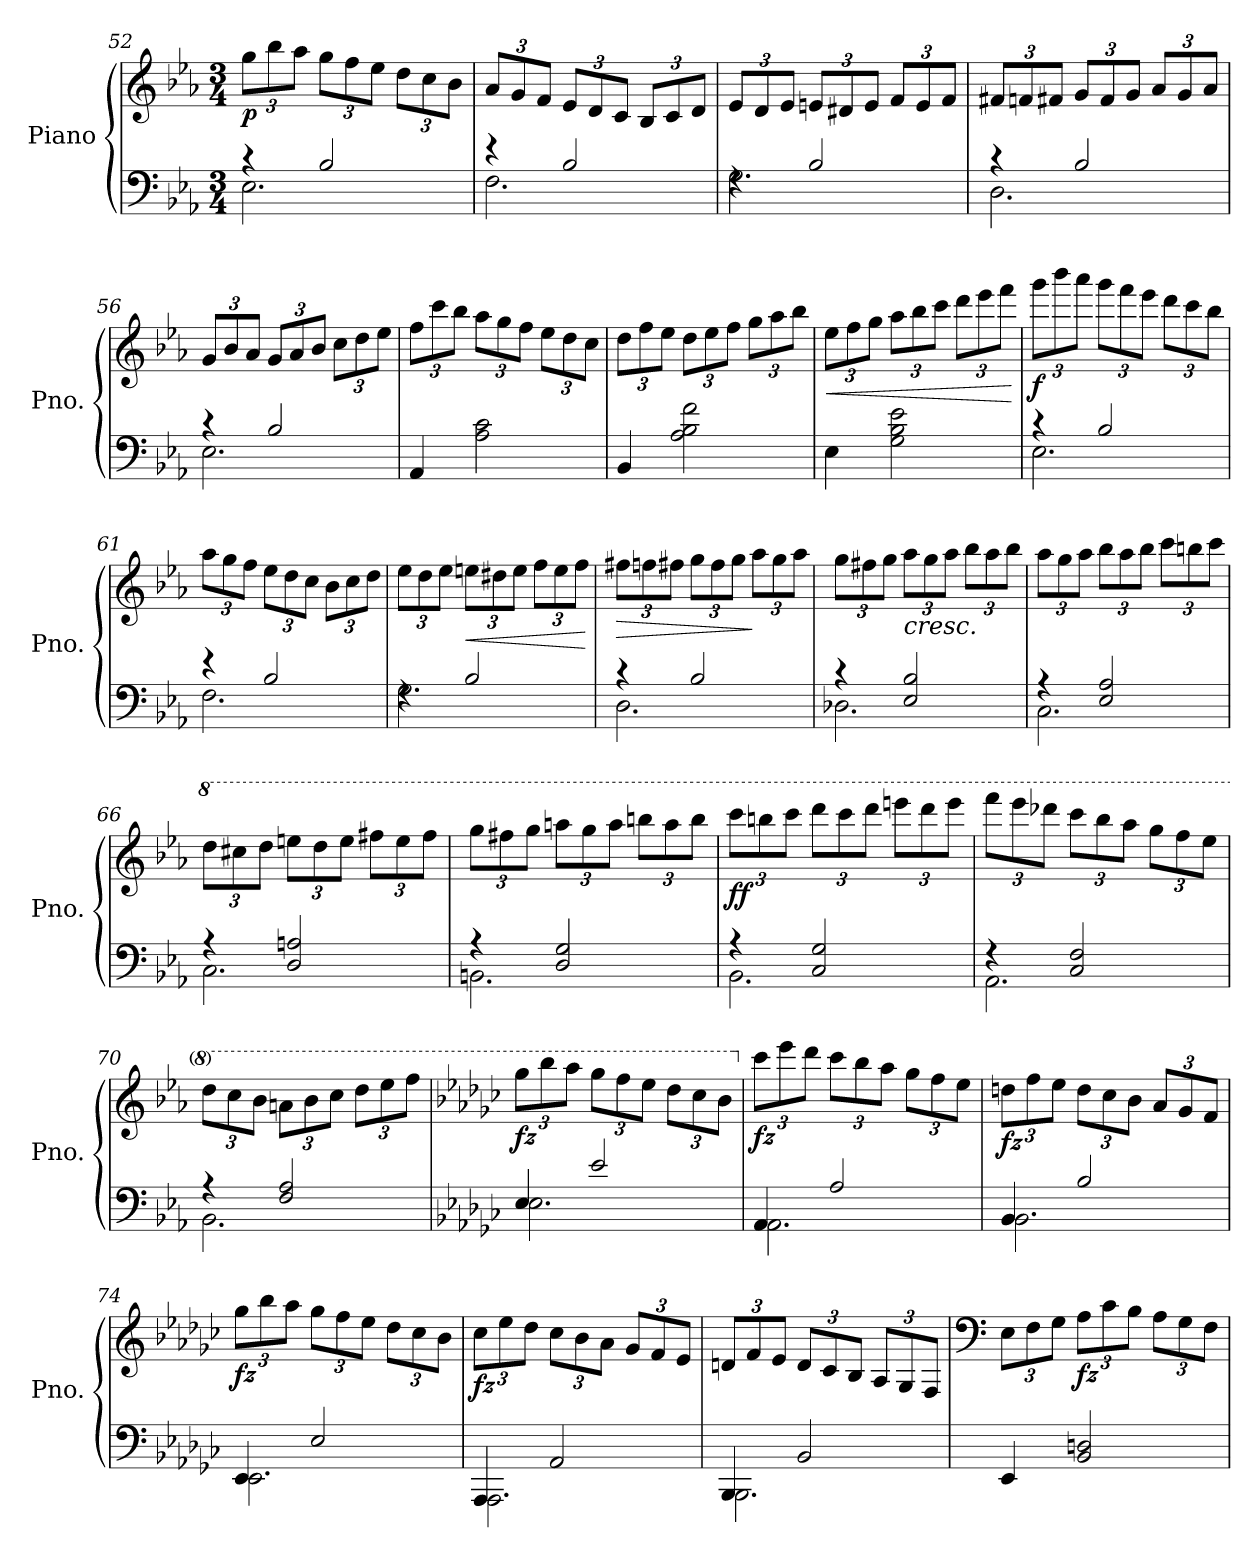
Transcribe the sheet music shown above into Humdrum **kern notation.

**kern	**kern	**dynam
*part1	*part1	*part1
*staff2	*staff1	*staff1/2
*I"Piano	*	*
*I'Pno.	*	*
!!LO:LB:g=z
*clefF4	*clefG2	*
*k[b-e-a-]	*k[b-e-a-]	*
*M3/4	*M3/4	*
=52	=52	=52
*^	*	*
*	*	*Xbrackettup	*
!	!	!	!LO:DY:b
4r	2.E-\	12gg\L	p
.	.	12bb-\	.
.	.	12aa-\J	.
2B-/	.	12gg\L	.
.	.	12ff\	.
.	.	12ee-\J	.
.	.	12dd\L	.
.	.	12cc\	.
.	.	12b-\J	.
=53	=53	=53	=53
4r	2.F\	12a-/L	.
.	.	12g/	.
.	.	12f/J	.
2B-/	.	12e-/L	.
.	.	12d/	.
.	.	12c/J	.
.	.	12B-/L	.
.	.	12c/	.
.	.	12d/J	.
=54	=54	=54	=54
4rF	2.G\	12e-/L	.
.	.	12d/	.
.	.	12e-/J	.
2B-/	.	12en/L	.
.	.	12d#X/	.
.	.	12e/J	.
.	.	12f/L	.
.	.	12e/	.
.	.	12f/J	.
=55	=55	=55	=55
4r	2.D\	12f#X/L	.
.	.	12fn/	.
.	.	12f#X/J	.
2B-/	.	12g/L	.
.	.	12f#/	.
.	.	12g/J	.
.	.	12a-/L	.
.	.	12g/	.
.	.	12a-/J	.
=56	=56	=56	=56
4r	2.E-\	12g/L	.
.	.	12b-/	.
.	.	12a-/J	.
2B-/	.	12g/L	.
.	.	12a-/	.
.	.	12b-/J	.
.	.	12cc\L	.
.	.	12dd\	.
.	.	12ee-\J	.
*v	*v	*	*
!!LO:LB:g=z
=57	=57	=57
4AA-/	12ff\L	.
.	12ccc\	.
.	12bb-\J	.
2A-\ 2c\	12aa-\L	.
.	12gg\	.
.	12ff\J	.
.	12ee-\L	.
.	12dd\	.
.	12cc\J	.
=58	=58	=58
4BB-/	12dd\L	.
.	12ff\	.
.	12ee-\J	.
2A-\ 2B-\ 2f\	12dd\L	.
.	12ee-\	.
.	12ff\J	.
.	12gg\L	.
.	12aa-\	.
.	12bb-\J	.
=59	=59	=59
!	!	!LO:HP:b
4E-\	12ee-\L	<
.	12ff\	.
.	12gg\J	.
2G\ 2B-\ 2e-\	12aa-\L	.
.	12bb-\	.
.	12ccc\J	.
.	12ddd\L	.
.	12eee-\	.
.	12fff\J	.
.	.	[
=60	=60	=60
*^	*	*
!	!	!	!LO:DY:b
4r	2.E-\	12ggg\L	f
.	.	12bbb-\	.
.	.	12aaa-\J	.
2B-/	.	12ggg\L	.
.	.	12fff\	.
.	.	12eee-\J	.
.	.	12ddd\L	.
.	.	12ccc\	.
.	.	12bb-\J	.
=61	=61	=61	=61
4r	2.F\	12aa-\L	.
.	.	12gg\	.
.	.	12ff\J	.
2B-/	.	12ee-\L	.
.	.	12dd\	.
.	.	12cc\J	.
.	.	12b-\L	.
.	.	12cc\	.
.	.	12dd\J	.
!!LO:LB:g=z
=62	=62	=62	=62
4rF	2.G\	12ee-\L	.
.	.	12dd\	.
.	.	12ee-\J	.
!	!	!	!LO:HP:b
2B-/	.	12een\L	<
.	.	12dd#X\	.
.	.	12ee\J	.
.	.	12ff\L	.
.	.	12ee\	.
.	.	12ff\J	.
*v	*v	*	*
.	.	[
=63	=63	=63
*^	*	*
!	!	!	!LO:HP:b
4r	2.D\	12ff#X\L	>
.	.	12ffn\	.
.	.	12ff#X\J	.
2B-/	.	12gg\L	.
.	.	12ff#\	.
.	.	12gg\J	.
.	.	12aa-\L	]
.	.	12gg\	.
.	.	12aa-\J	.
=64	=64	=64	=64
4r	2.D-X\	12gg\L	.
.	.	12ff#X\	.
.	.	12gg\J	.
!	!	!LO:TX:b:i:t=cresc.	!
2E-/ 2B-/	.	12aa-\L	.
.	.	12gg\	.
.	.	12aa-\J	.
.	.	12bb-\L	.
.	.	12aa-\	.
.	.	12bb-\J	.
=65	=65	=65	=65
4r	2.C\	12aa-\L	.
.	.	12gg\	.
.	.	12aa-\J	.
2E-/ 2A-/	.	12bb-\L	.
.	.	12aa-\	.
.	.	12bb-\J	.
.	.	12ccc\L	.
.	.	12bbn\	.
.	.	12ccc\J	.
!!LO:LB:g=z
=66	=66	=66	=66
*	*	*8va	*
4r	2.C\	12ddd\L	.
.	.	12ccc#X\	.
.	.	12ddd\J	.
2D/ 2An/	.	12eeen\L	.
.	.	12ddd\	.
.	.	12eee\J	.
.	.	12fff#X\L	.
.	.	12eee\	.
.	.	12fff#\J	.
=67	=67	=67	=67
4r	2.BBn\	12ggg\L	.
.	.	12fff#X\	.
.	.	12ggg\J	.
2D/ 2G/	.	12aaan\L	.
.	.	12ggg\	.
.	.	12aaa\J	.
.	.	12bbbn\L	.
.	.	12aaa\	.
.	.	12bbb\J	.
=68	=68	=68	=68
!	!	!	!LO:DY:b
4r	2.BB-\	12cccc\L	ff
.	.	12bbbn\	.
.	.	12cccc\J	.
2C/ 2G/	.	12dddd\L	.
.	.	12cccc\	.
.	.	12dddd\J	.
.	.	12eeeen\L	.
.	.	12dddd\	.
.	.	12eeee\J	.
=69	=69	=69	=69
4r	2.AA-\	12ffff\L	.
.	.	12eeee-\	.
.	.	12dddd-X\J	.
2C/ 2F/	.	12cccc\L	.
.	.	12bbb-\	.
.	.	12aaa-\J	.
.	.	12ggg\L	.
.	.	12fff\	.
.	.	12eee-\J	.
!!LO:PB:g=z
=70	=70	=70	=70
4r	2.BB-\	12ddd\L	.
.	.	12ccc\	.
.	.	12bb-\J	.
2F/ 2A-/	.	12aan\L	.
.	.	12bb-\	.
.	.	12ccc\J	.
.	.	12ddd\L	.
.	.	12eee-\	.
.	.	12fff\J	.
=71	=71	=71	=71
*k[b-e-a-d-g-c-]	*	*k[b-e-a-d-g-c-]	*
!	!	!	!LO:DY:b
4E-/	2.E-\	12ggg-\L	fz
.	.	12bbb-\	.
.	.	12aaa-\J	.
2e-/	.	12ggg-\L	.
.	.	12fff\	.
.	.	12eee-\J	.
.	.	12ddd-\L	.
.	.	12ccc-\	.
.	.	12bb-\J	.
=72	=72	=72	=72
*	*	*X8va	*
!	!	!	!LO:DY:b
4AA-/	2.AA-\	12ccc-\L	fz
.	.	12eee-\	.
.	.	12ddd-\J	.
2A-/	.	12ccc-\L	.
.	.	12bb-\	.
.	.	12aa-\J	.
.	.	12gg-\L	.
.	.	12ff\	.
.	.	12ee-\J	.
=73	=73	=73	=73
!	!	!	!LO:DY:b
4BB-/	2.BB-\	12ddn\L	fz
.	.	12ff\	.
.	.	12ee-\J	.
2B-/	.	12dd\L	.
.	.	12cc-\	.
.	.	12b-\J	.
.	.	12a-/L	.
.	.	12g-/	.
.	.	12f/J	.
!!LO:LB:g=z
=74	=74	=74	=74
!	!	!	!LO:DY:b
4EE-/	2.EE-\	12gg-\L	fz
.	.	12bb-\	.
.	.	12aa-\J	.
2E-/	.	12gg-\L	.
.	.	12ff\	.
.	.	12ee-\J	.
.	.	12dd-\L	.
.	.	12cc-\	.
.	.	12b-\J	.
=75	=75	=75	=75
!	!	!	!LO:DY:b
4AAA-/	2.AAA-\	12cc-\L	fz
.	.	12ee-\	.
.	.	12dd-\J	.
2AA-/	.	12cc-\L	.
.	.	12b-\	.
.	.	12a-\J	.
.	.	12g-/L	.
.	.	12f/	.
.	.	12e-/J	.
=76	=76	=76	=76
4BBB-/	2.BBB-\	12dn/L	.
.	.	12f/	.
.	.	12e-/J	.
2BB-/	.	12d/L	.
.	.	12c-/	.
.	.	12B-/J	.
.	.	12A-/L	.
.	.	12G-/	.
.	.	12F/J	.
*v	*v	*	*
=77	=77	=77
*	*clefF4	*
4EE-/	12E-\L	.
.	12F\	.
.	12G-\J	.
!	!	!LO:DY:b
2BB-/ 2Dn/	12A-\L	fz
.	12c-\	.
.	12B-\J	.
.	12A-\L	.
.	12G-\	.
.	12F\J	.
=	=	=
*-	*-	*-
